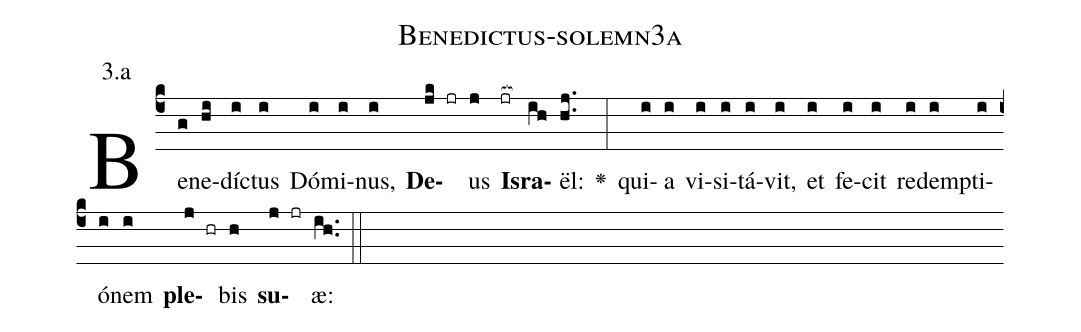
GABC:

name: Benedictus-solemn3a;
annotation: 3.a;
%%
(c4)Be(g)ne(hi)dí(i)ctus(i) Dó(i)mi(i)nus,(i) <b>De</b>(jk jr)us(j) <b>Is</b>(jr[ocb:1{])<b>ra</b>(ih[ocb:0}])ël:(hj..) <v>\greheightstar</v>(:) qui(i)a(i) vi(i)si(i)tá(i)vit,(i) et(i) fe(i)cit(i) re(i)dem(i)pti(i)ó(i)nem(i) <b>ple</b>(j hr)bis(h) <b>su</b>(j jr)æ:(ih..) (::)


%E(i) u(i) o(j) u(h) a(j) e.(ih..) (::)
